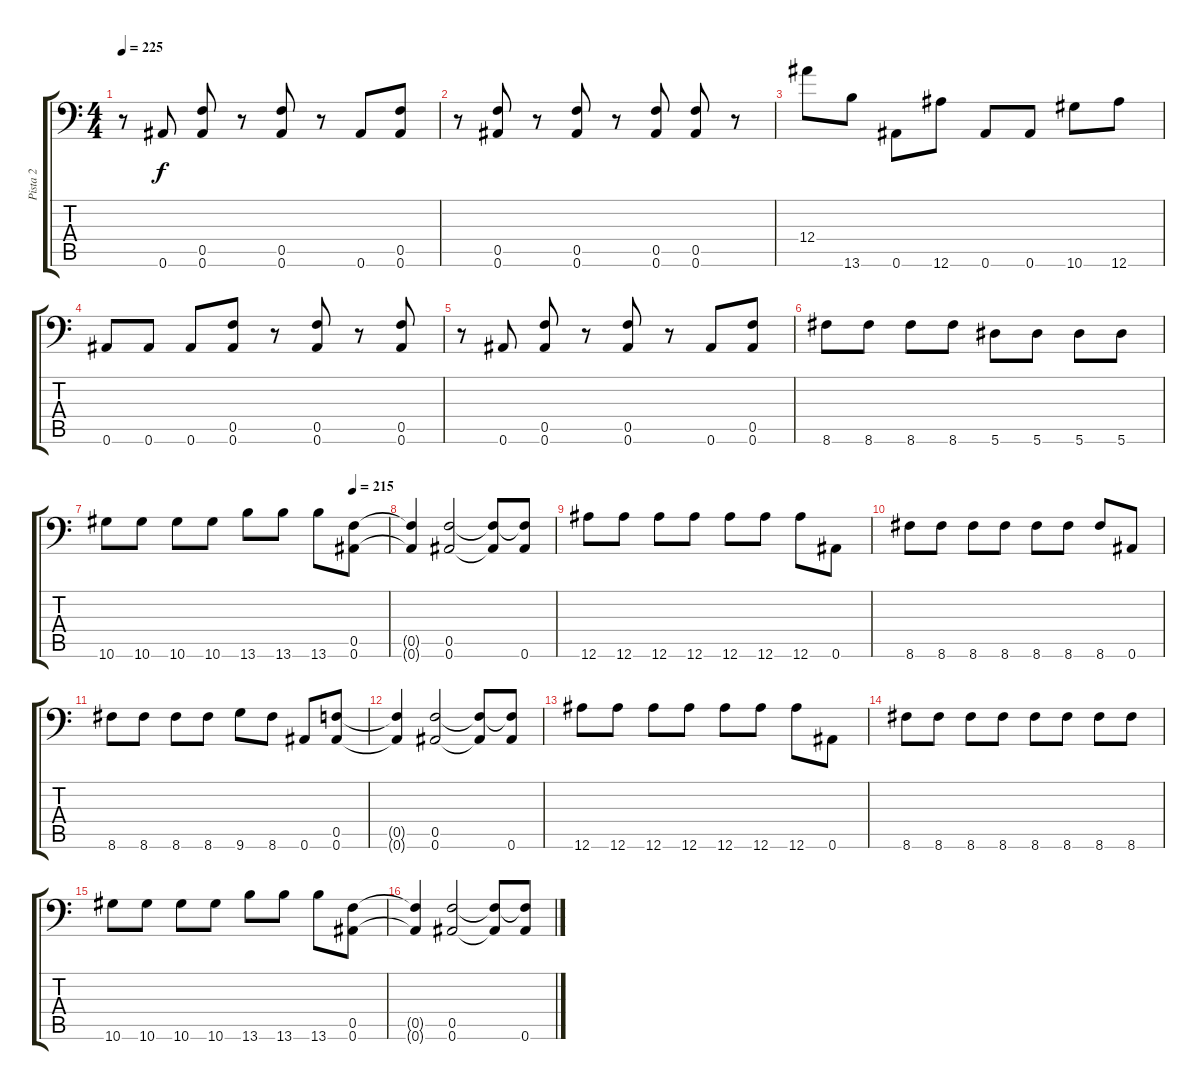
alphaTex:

\track ("Pista 2" "Pista 2") {instrument distortionguitar}
\staff {score tabs}
\tuning (C4 G3 Eb3 Bb2 F2 Bb1) {hide}
\ts (4 4)
\tempo 225
\clef f4
\ks c
r.8{dy f} 0.6.8 (0.5 0.6).8 r.8 (0.5 0.6).8 r.8 0.6.8 (0.5 0.6).8 |
r.8 (0.5 0.6).8 r.8 (0.5 0.6).8 r.8 (0.5 0.6).8 (0.5 0.6).8 r.8 |
12.4.8 13.6.8 0.6.8 12.6.8 0.6.8 0.6.8 10.6.8 12.6.8 |
0.6.8 0.6.8 0.6.8 (0.5 0.6).8 r.8 (0.5 0.6).8 r.8 (0.5 0.6).8 |
r.8 0.6.8 (0.5 0.6).8 r.8 (0.5 0.6).8 r.8 0.6.8 (0.5 0.6).8 |
8.6.8 8.6.8 8.6.8 8.6.8 5.6.8 5.6.8 5.6.8 5.6.8 |
\tempo (215 0.875)
10.6.8 10.6.8 10.6.8 10.6.8 13.6.8 13.6.8 13.6.8 (0.5 0.6).8 |
(0.5{t} 0.6{t}).4 (0.5 0.6).2 (0.5{t} 0.6{t}).8 (0.5{t} 0.6).8 |
12.6.8 12.6.8 12.6.8 12.6.8 12.6.8 12.6.8 12.6.8 0.6.8 |
8.6.8 8.6.8 8.6.8 8.6.8 8.6.8 8.6.8 8.6.8 0.6.8 |
8.6.8 8.6.8 8.6.8 8.6.8 9.6.8 8.6.8 0.6.8 (0.5 0.6).8 |
(0.5{t} 0.6{t}).4 (0.5 0.6).2 (0.5{t} 0.6{t}).8 (0.5{t} 0.6).8 |
12.6.8 12.6.8 12.6.8 12.6.8 12.6.8 12.6.8 12.6.8 0.6.8 |
8.6.8 8.6.8 8.6.8 8.6.8 8.6.8 8.6.8 8.6.8 8.6.8 |
10.6.8 10.6.8 10.6.8 10.6.8 13.6.8 13.6.8 13.6.8 (0.5 0.6).8 |
(0.5{t} 0.6{t}).4 (0.5 0.6).2 (0.5{t} 0.6{t}).8 (0.5{t} 0.6).8
